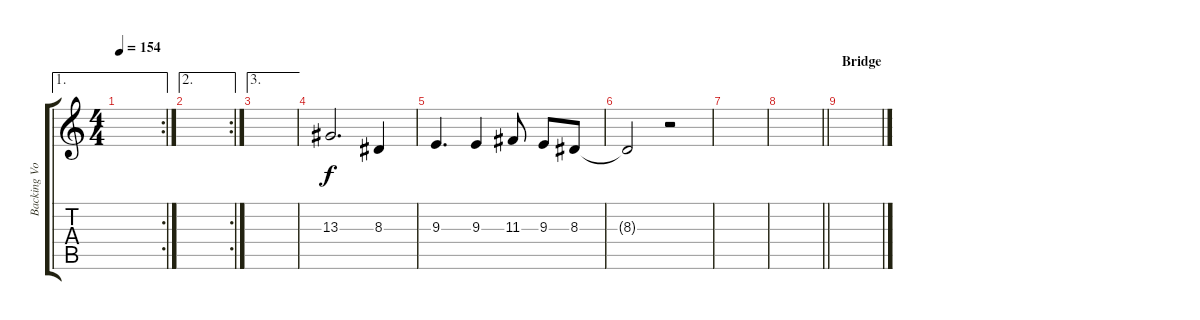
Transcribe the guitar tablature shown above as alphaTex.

\track ("Backing Vocals" "Backing Vo") {instrument oboe}
\staff {score tabs}
\tuning (E4 B3 G3 D3 A2 E2) {hide}
\ae 1
\rc 2
\ts (4 4)
\tempo 154
\clef g2
\ks c
|
\ae 2
\rc 2
|
\ae 3
|
13.3.2{d} 8.3.4 |
9.3.4{d} 9.3.4 11.3.8 9.3.8 8.3.8 |
8.3{t}.2 r.2 |
|
\barLineRight lightlight
|
\section ("" "Bridge")
